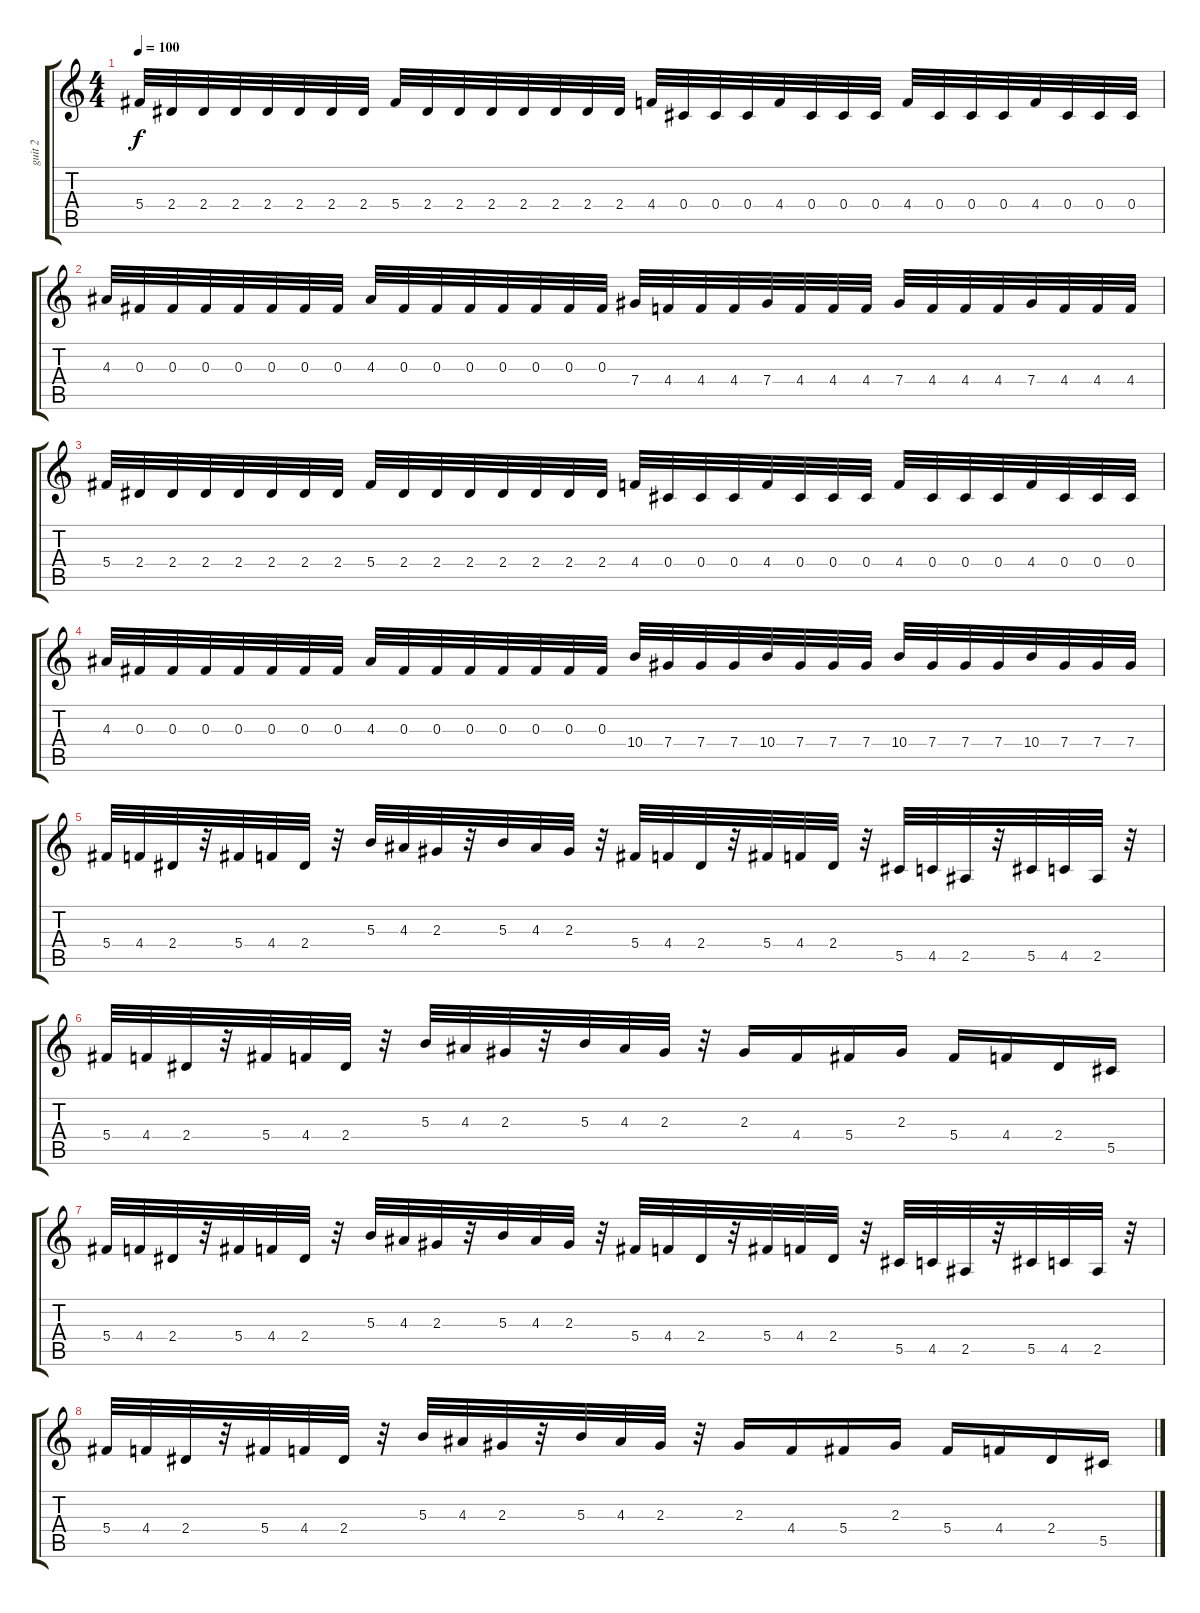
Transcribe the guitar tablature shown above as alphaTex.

\track ("guit 2" "guit 2") {instrument distortionguitar}
\staff {score tabs}
\tuning (Eb4 Bb3 Gb3 Db3 Ab2 Eb2) {hide}
\ts (4 4)
\tempo 100
\clef g2
\ks c
5.4.32{dy f} 2.4.32 2.4.32 2.4.32 2.4.32 2.4.32 2.4.32 2.4.32 5.4.32 2.4.32 2.4.32 2.4.32 2.4.32 2.4.32 2.4.32 2.4.32 4.4.32 0.4.32 0.4.32 0.4.32 4.4.32 0.4.32 0.4.32 0.4.32 4.4.32 0.4.32 0.4.32 0.4.32 4.4.32 0.4.32 0.4.32 0.4.32 |
4.3.32 0.3.32 0.3.32 0.3.32 0.3.32 0.3.32 0.3.32 0.3.32 4.3.32 0.3.32 0.3.32 0.3.32 0.3.32 0.3.32 0.3.32 0.3.32 7.4.32 4.4.32 4.4.32 4.4.32 7.4.32 4.4.32 4.4.32 4.4.32 7.4.32 4.4.32 4.4.32 4.4.32 7.4.32 4.4.32 4.4.32 4.4.32 |
5.4.32 2.4.32 2.4.32 2.4.32 2.4.32 2.4.32 2.4.32 2.4.32 5.4.32 2.4.32 2.4.32 2.4.32 2.4.32 2.4.32 2.4.32 2.4.32 4.4.32 0.4.32 0.4.32 0.4.32 4.4.32 0.4.32 0.4.32 0.4.32 4.4.32 0.4.32 0.4.32 0.4.32 4.4.32 0.4.32 0.4.32 0.4.32 |
4.3.32 0.3.32 0.3.32 0.3.32 0.3.32 0.3.32 0.3.32 0.3.32 4.3.32 0.3.32 0.3.32 0.3.32 0.3.32 0.3.32 0.3.32 0.3.32 10.4.32 7.4.32 7.4.32 7.4.32 10.4.32 7.4.32 7.4.32 7.4.32 10.4.32 7.4.32 7.4.32 7.4.32 10.4.32 7.4.32 7.4.32 7.4.32 |
5.4.32 4.4.32 2.4.32 r.32 5.4.32 4.4.32 2.4.32 r.32 5.3.32 4.3.32 2.3.32 r.32 5.3.32 4.3.32 2.3.32 r.32 5.4.32 4.4.32 2.4.32 r.32 5.4.32 4.4.32 2.4.32 r.32 5.5.32 4.5.32 2.5.32 r.32 5.5.32 4.5.32 2.5.32 r.32 |
5.4.32 4.4.32 2.4.32 r.32 5.4.32 4.4.32 2.4.32 r.32 5.3.32 4.3.32 2.3.32 r.32 5.3.32 4.3.32 2.3.32 r.32 2.3.16 4.4.16 5.4.16 2.3.16 5.4.16 4.4.16 2.4.16 5.5.16 |
5.4.32 4.4.32 2.4.32 r.32 5.4.32 4.4.32 2.4.32 r.32 5.3.32 4.3.32 2.3.32 r.32 5.3.32 4.3.32 2.3.32 r.32 5.4.32 4.4.32 2.4.32 r.32 5.4.32 4.4.32 2.4.32 r.32 5.5.32 4.5.32 2.5.32 r.32 5.5.32 4.5.32 2.5.32 r.32 |
5.4.32 4.4.32 2.4.32 r.32 5.4.32 4.4.32 2.4.32 r.32 5.3.32 4.3.32 2.3.32 r.32 5.3.32 4.3.32 2.3.32 r.32 2.3.16 4.4.16 5.4.16 2.3.16 5.4.16 4.4.16 2.4.16 5.5.16
